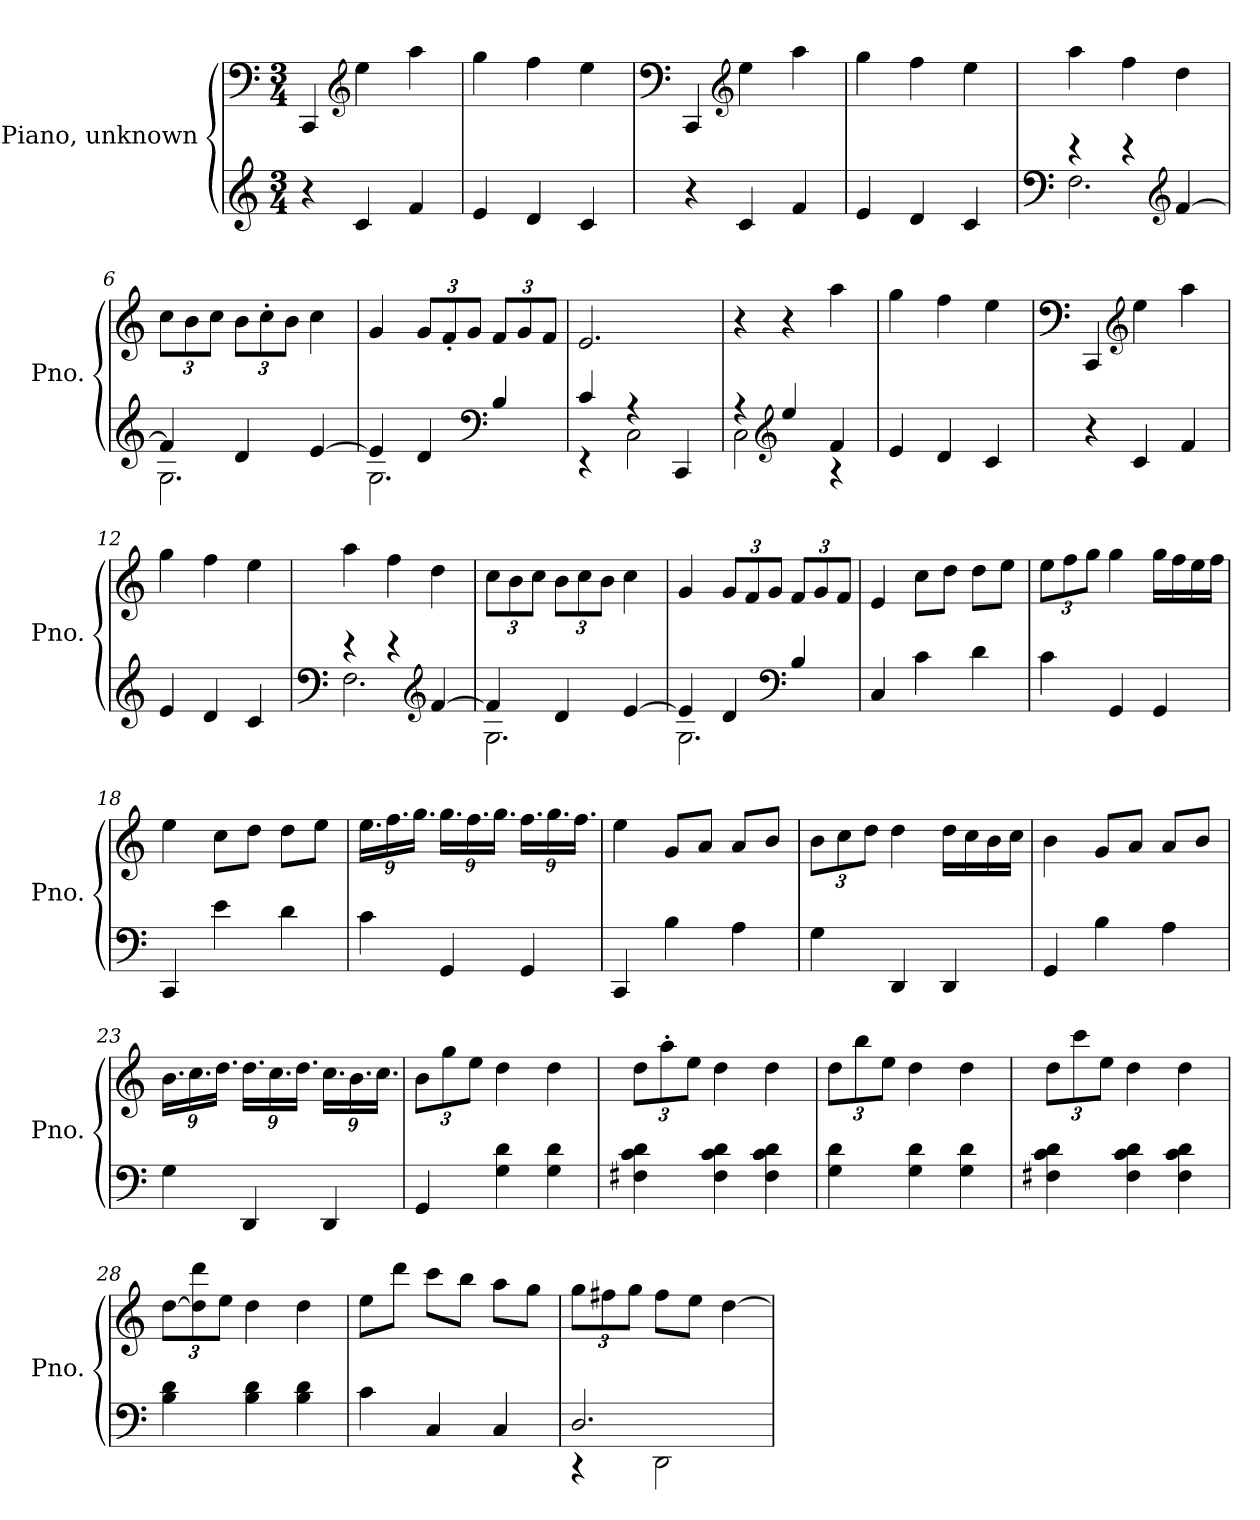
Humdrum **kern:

**kern	**kern
*part1	*part1
*staff2	*staff1
*I"Piano, unknown	*
*I'Pno.	*
*clefG2	*clefF4
*k[]	*k[]
*M3/4	*M3/4
*MM198	*MM198
=1	=1
4r	4CC/
*	*clefG2
4c/	4ee\
4f/	4aa\
=2	=2
4e/	4gg\
4d/	4ff\
4c/	4ee\
=3	=3
*	*clefF4
4r	4CC/
*	*clefG2
4c/	4ee\
4f/	4aa\
=4	=4
4e/	4gg\
4d/	4ff\
4c/	4ee\
=5	=5
*clefF4	*
*^	*
4r	2.F\	4aa\
4r	.	4ff\
*clefG2	*	*
[4f/	.	4dd\
=6	=6	=6
*	*	*Xbrackettup
4f/]	2.G\	12cc\L
.	.	12b\
.	.	12cc\J
4d/	.	12b\L
.	.	12cc'\
.	.	12b\J
[4e/	.	4cc\
!!LO:LB:g=z
=7	=7	=7
4e/]	2.G\	4g/
4d/	.	12g/L
.	.	12f'/
.	.	12g/J
*clefF4	*	*
4B/	.	12f/L
.	.	12g/
.	.	12f/J
=8	=8	=8
4c/	4r	2.e/
4r	2C\	.
4CC/	.	.
=9	=9	=9
4r	2C\	4r
*clefG2	*	*
4ee/	.	4r
4f/	4r	4aa\
*v	*v	*
=10	=10
4e/	4gg\
4d/	4ff\
4c/	4ee\
=11	=11
*	*clefF4
4r	4CC/
*	*clefG2
4c/	4ee\
4f/	4aa\
=12	=12
4e/	4gg\
4d/	4ff\
4c/	4ee\
=13	=13
*clefF4	*
*^	*
4r	2.F\	4aa\
4r	.	4ff\
*clefG2	*	*
[4f/	.	4dd\
!!LO:LB:g=z
=14	=14	=14
4f/]	2.G\	12cc\L
.	.	12b\
.	.	12cc\J
4d/	.	12b\L
.	.	12cc\
.	.	12b\J
[4e/	.	4cc\
=15	=15	=15
4e/]	2.G\	4g/
4d/	.	12g/L
.	.	12f/
.	.	12g/J
*clefF4	*	*
4B/	.	12f/L
.	.	12g/
.	.	12f/J
*v	*v	*
=16	=16
4C/	4e/
4c\	8cc\L
.	8dd\J
4d\	8dd\L
.	8ee\J
=17	=17
4c\	12ee\L
.	12ff\
.	12gg\J
4GG/	4gg\
4GG/	16gg\LL
.	16ff\
.	16ee\
.	16ff\JJ
=18	=18
4CC/	4ee\
4e\	8cc\L
.	8dd\J
4d\	8dd\L
.	8ee\J
!!LO:LB:g=z
=19	=19
4c\	18.ee\LL
.	18.ff\
.	18.gg\JJ
4GG/	18.gg\LL
.	18.ff\
.	18.gg\JJ
4GG/	18.ff\LL
.	18.gg\
.	18.ff\JJ
=20	=20
4CC/	4ee\
4B\	8g/L
.	8a/J
4A\	8a/L
.	8b/J
=21	=21
4G\	12b\L
.	12cc\
.	12dd\J
4DD/	4dd\
4DD/	16dd\LL
.	16cc\
.	16b\
.	16cc\JJ
=22	=22
4GG/	4b\
4B\	8g/L
.	8a/J
4A\	8a/L
.	8b/J
!!LO:LB:g=z
=23	=23
4G\	18.b\LL
.	18.cc\
.	18.dd\JJ
4DD/	18.dd\LL
.	18.cc\
.	18.dd\JJ
4DD/	18.cc\LL
.	18.b\
.	18.cc\JJ
=24	=24
4GG/	12b\L
.	12gg\
.	12ee\J
4G\ 4d\	4dd\
4G\ 4d\	4dd\
=25	=25
4F#X\ 4c\ 4d\	12dd\L
.	12aa'\
.	12ee\J
4F#\ 4c\ 4d\	4dd\
4F#\ 4c\ 4d\	4dd\
=26	=26
4G\ 4d\	12dd\L
.	12bb\
.	12ee\J
4G\ 4d\	4dd\
4G\ 4d\	4dd\
=27	=27
4F#X\ 4c\ 4d\	12dd\L
.	12ccc\
.	12ee\J
4F#\ 4c\ 4d\	4dd\
4F#\ 4c\ 4d\	4dd\
!!LO:LB:g=z
=28	=28
4B\ 4d\	[12dd\L
.	12dd\] 12ddd\
.	12ee\J
4B\ 4d\	4dd\
4B\ 4d\	4dd\
=29	=29
4c\	8ee\L
.	8ddd\J
4C/	8ccc\L
.	8bb\J
4C/	8aa\L
.	8gg\J
=30	=30
*^	*
2.D/	4r	12gg\L
.	.	12ff#X\
.	.	12gg\J
.	2DD\	8ff#\L
.	.	8ee\J
.	.	[4dd\
*v	*v	*
=	=
*-	*-
